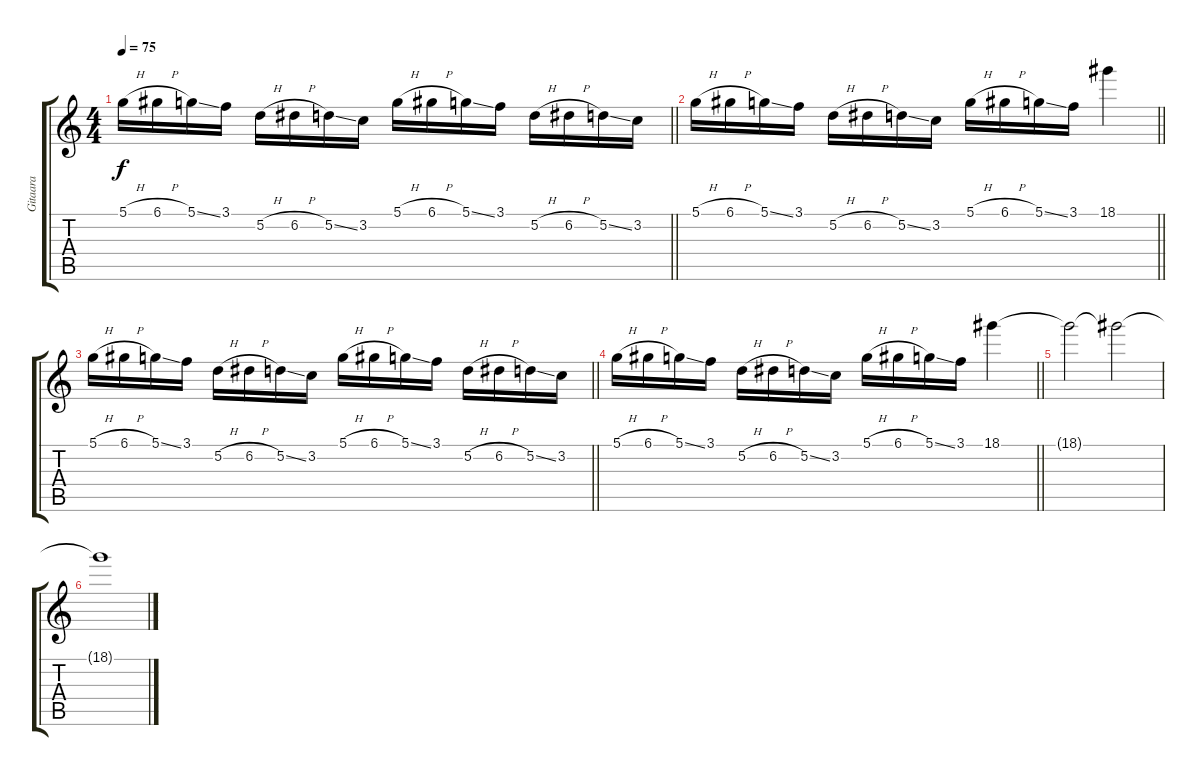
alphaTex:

\track ("Gitaara" "Gitaara") {instrument distortionguitar}
\staff {score tabs}
\tuning (D4 A3 F3 C3 G2 D2) {hide}
\ts (4 4)
\tempo 75
\clef g2
\barLineRight lightlight
\ks c
5.1{h}.16{dy f} 6.1{h}.16 5.1{ss}.16 3.1.16 5.2{h}.16 6.2{h}.16 5.2{ss}.16 3.2.16 5.1{h}.16 6.1{h}.16 5.1{ss}.16 3.1.16 5.2{h}.16 6.2{h}.16 5.2{ss}.16 3.2.16 |
\barLineRight lightlight
5.1{h}.16 6.1{h}.16 5.1{ss}.16 3.1.16 5.2{h}.16 6.2{h}.16 5.2{ss}.16 3.2.16 5.1{h}.16 6.1{h}.16 5.1{ss}.16 3.1.16 18.1.4 |
\barLineRight lightlight
5.1{h}.16 6.1{h}.16 5.1{ss}.16 3.1.16 5.2{h}.16 6.2{h}.16 5.2{ss}.16 3.2.16 5.1{h}.16 6.1{h}.16 5.1{ss}.16 3.1.16 5.2{h}.16 6.2{h}.16 5.2{ss}.16 3.2.16 |
\barLineRight lightlight
5.1{h}.16 6.1{h}.16 5.1{ss}.16 3.1.16 5.2{h}.16 6.2{h}.16 5.2{ss}.16 3.2.16 5.1{h}.16 6.1{h}.16 5.1{ss}.16 3.1.16 18.1.4 |
18.1{t}.2 18.1{t}.2 |
18.1{t}.1
